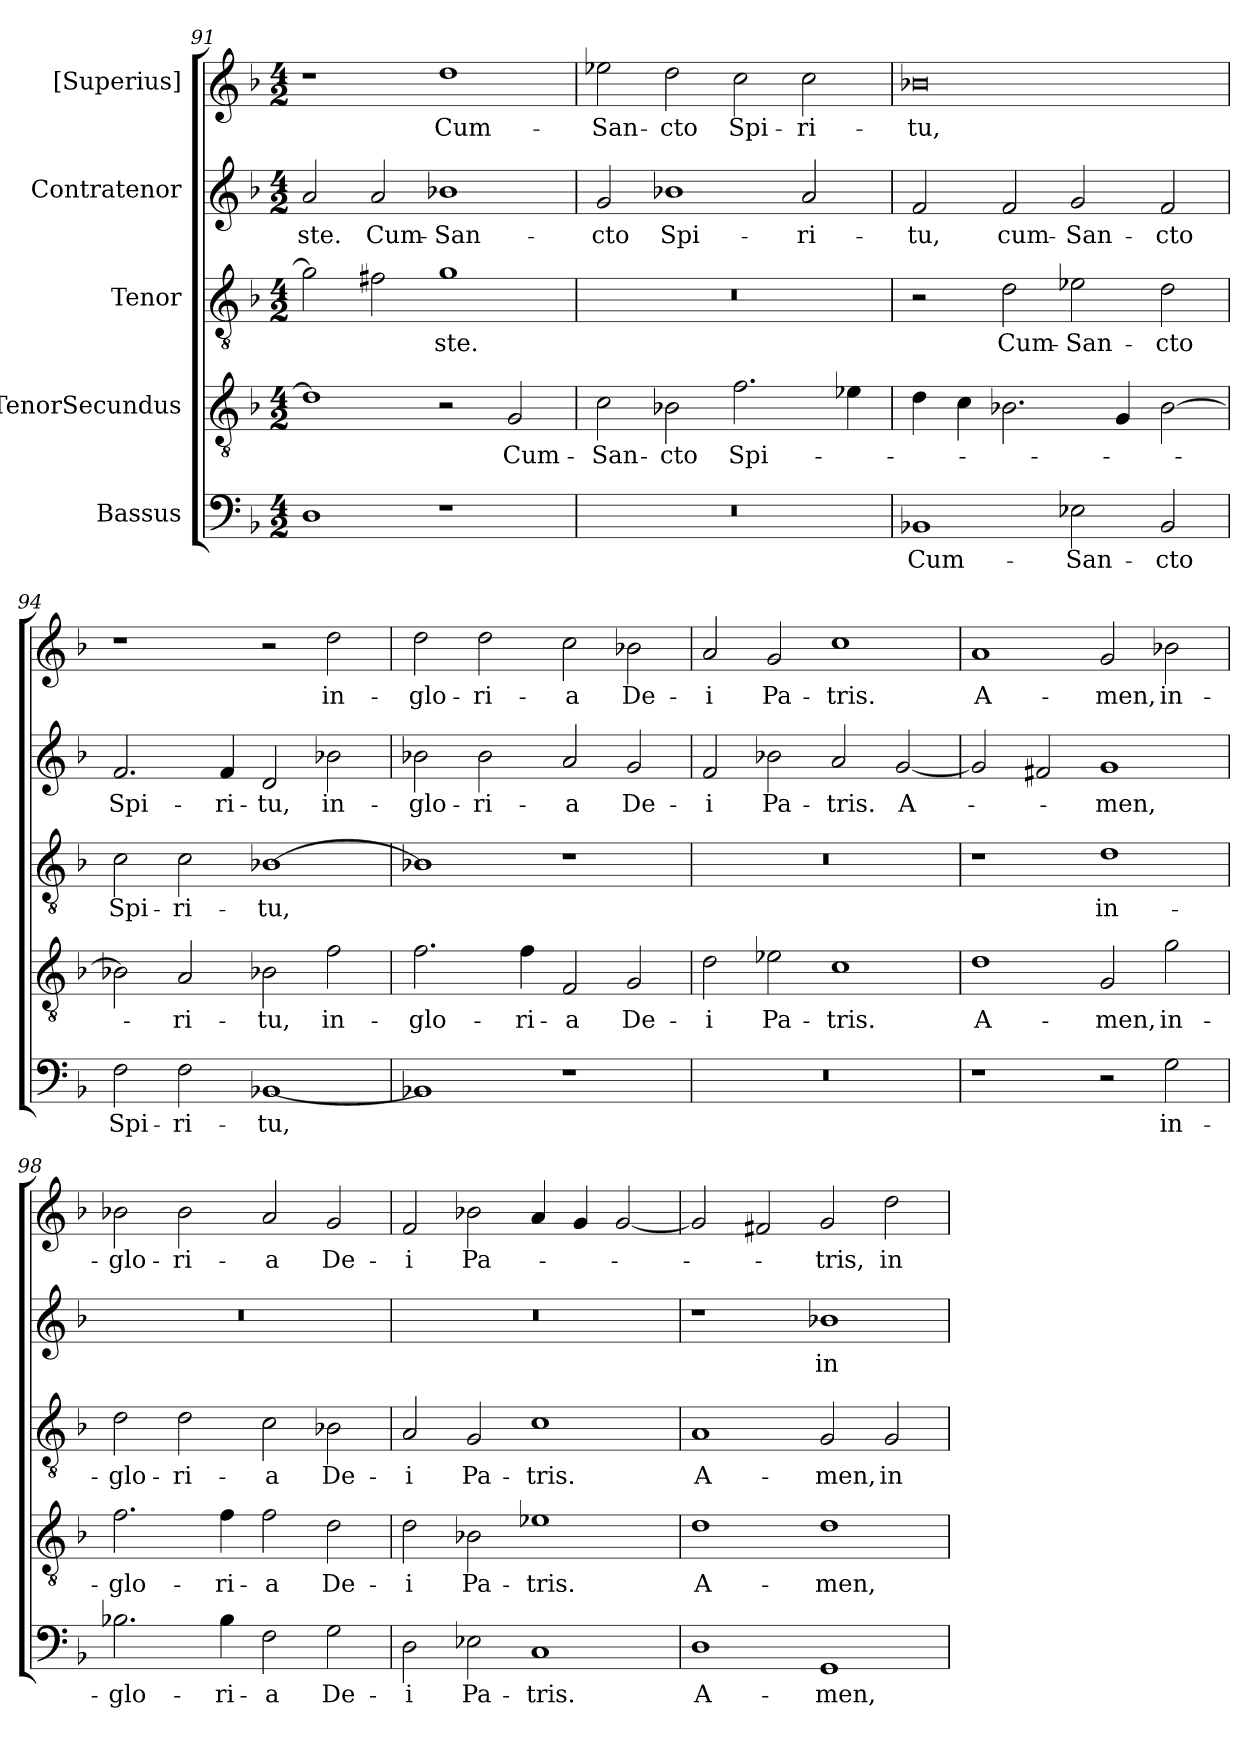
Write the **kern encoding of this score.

**kern	**text	**kern	**text	**kern	**text	**kern	**text	**kern	**text
*part5	*part5	*part4	*part4	*part3	*part3	*part2	*part2	*part1	*part1
*staff5	*staff5	*staff4	*staff4	*staff3	*staff3	*staff2	*staff2	*staff1	*staff1
*I"Bassus	*	*I"TenorSecundus	*	*I"Tenor	*	*I"Contratenor	*	*I"[Superius]	*
*clefF4	*	*clefGv2	*	*clefGv2	*	*clefG2	*	*clefG2	*
*k[b-]	*	*k[b-]	*	*k[b-]	*	*k[b-]	*	*k[b-]	*
*M4/2	*	*M4/2	*	*M4/2	*	*M4/2	*	*M4/2	*
=91	=91	=91	=91	=91	=91	=91	=91	=91	=91
1D\	.	1d\]	.	2g\]	.	2a/	-ste.	1r	.
.	.	.	.	2f#X\	.	2a/	Cum-	.	.
1r	.	2r	.	1g\	-ste.	1b-X\	San-	1dd\	Cum-
.	.	2G/	Cum-	.	.	.	.	.	.
=92	=92	=92	=92	=92	=92	=92	=92	=92	=92
0r	.	2c\	San-	0r	.	2g/	-cto	2ee-X\	San-
.	.	2B-X\	-cto	.	.	1b-X\	Spi-	2dd\	-cto
.	.	2.f\	Spi-	.	.	.	.	2cc\	Spi-
.	.	.	.	.	.	2a/	-ri-	2cc\	-ri-
.	.	4e-X\	.	.	.	.	.	.	.
=93	=93	=93	=93	=93	=93	=93	=93	=93	=93
1BB-X/	Cum-	4d\	.	2r	.	2f/	-tu,	0b-X\	-tu,
.	.	4c\	.	.	.	.	.	.	.
.	.	2.B-X\	.	2d\	Cum-	2f/	cum-	.	.
2E-X\	San-	.	.	2e-X\	San-	2g/	San-	.	.
.	.	4G/	.	.	.	.	.	.	.
2BB-/	-cto	[2B-\	.	2d\	-cto	2f/	-cto	.	.
=94	=94	=94	=94	=94	=94	=94	=94	=94	=94
2F\	Spi-	2B-X\]	.	2c\	Spi-	2.f/	Spi-	1r	.
2F\	-ri-	2A/	-ri-	2c\	-ri-	.	.	.	.
.	.	.	.	.	.	4f/	-ri-	.	.
[1BB-X/	-tu,	2B-X\	-tu,	[1B-X\	-tu,	2d/	-tu,	2r	.
.	.	2f\	in-	.	.	2b-X\	in-	2dd\	in-
=95	=95	=95	=95	=95	=95	=95	=95	=95	=95
1BB-X/]	.	2.f\	glo-	1B-X\]	.	2b-X\	glo-	2dd\	glo-
.	.	.	.	.	.	2b-\	-ri-	2dd\	-ri-
.	.	4f\	-ri-	.	.	.	.	.	.
1r	.	2F/	-a	1r	.	2a/	-a	2cc\	-a
.	.	2G/	De-	.	.	2g/	De-	2b-X\	De-
=96	=96	=96	=96	=96	=96	=96	=96	=96	=96
0r	.	2d\	-i	0r	.	2f/	-i	2a/	-i
.	.	2e-X\	Pa-	.	.	2b-X\	Pa-	2g/	Pa-
.	.	1c\	-tris.	.	.	2a/	-tris.	1cc\	-tris.
.	.	.	.	.	.	[2g/	A-	.	.
=97	=97	=97	=97	=97	=97	=97	=97	=97	=97
1r	.	1d\	A-	1r	.	2g/]	.	1a/	A-
.	.	.	.	.	.	2f#X/	.	.	.
2r	.	2G/	-men,	1d\	in-	1g/	-men,	2g/	-men,
2G\	in-	2g\	in-	.	.	.	.	2b-X\	in-
=98	=98	=98	=98	=98	=98	=98	=98	=98	=98
2.B-X\	glo-	2.f\	glo-	2d\	glo-	0r	.	2b-X\	glo-
.	.	.	.	2d\	-ri-	.	.	2b-\	-ri-
4B-\	-ri-	4f\	-ri-	.	.	.	.	.	.
2F\	-a	2f\	-a	2c\	-a	.	.	2a/	-a
2G\	De-	2d\	De-	2B-X\	De-	.	.	2g/	De-
=99	=99	=99	=99	=99	=99	=99	=99	=99	=99
2D\	-i	2d\	-i	2A/	-i	0r	.	2f/	-i
2E-X\	Pa-	2B-X\	Pa-	2G/	Pa-	.	.	2b-X\	Pa-
1C/	-tris.	1e-X\	-tris.	1c\	-tris.	.	.	4a/	.
.	.	.	.	.	.	.	.	4g/	.
.	.	.	.	.	.	.	.	[2g/	.
=100	=100	=100	=100	=100	=100	=100	=100	=100	=100
1D\	A-	1d\	A-	1A/	A-	1r	.	2g/]	.
.	.	.	.	.	.	.	.	2f#X/	.
1GG/	-men,	1d\	-men,	2G/	-men,	1b-X\	in-	2g/	-tris,
.	.	.	.	2G/	in-	.	.	2dd\	in-
=	=	=	=	=	=	=	=	=	=
*-	*-	*-	*-	*-	*-	*-	*-	*-	*-
